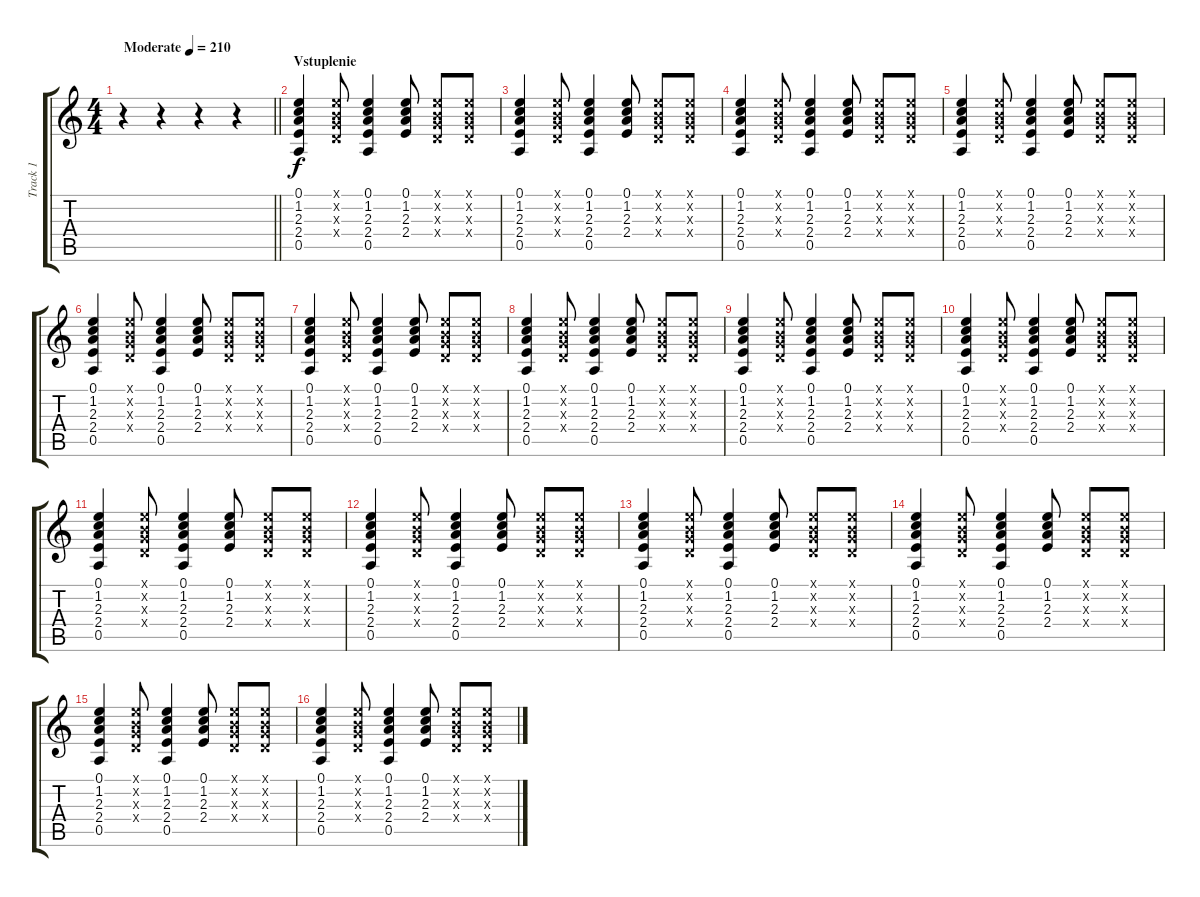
\track ("Track 1" "Track 1") {instrument acousticguitarsteel}
\staff {score tabs}
\tuning (E4 B3 G3 D3 A2 E2) {hide}
\ts (4 4)
\tempo (210 "Moderate")
\clef g2
\barLineRight lightlight
\ks c
r.4{dy f instrument acousticguitarsteel} r.4 r.4 r.4 |
\section ("" "Vstuplenie")
(0.1 1.2 2.3 2.4 0.5).4 (0.1{x} 0.2{x} 0.3{x} 0.4{x}).8 (0.1 1.2 2.3 2.4 0.5).4 (0.1 1.2 2.3 2.4).8 (0.1{x} 0.2{x} 0.3{x} 0.4{x}).8 (0.1{x} 0.2{x} 0.3{x} 0.4{x}).8 |
(0.1 1.2 2.3 2.4 0.5).4 (0.1{x} 0.2{x} 0.3{x} 0.4{x}).8 (0.1 1.2 2.3 2.4 0.5).4 (0.1 1.2 2.3 2.4).8 (0.1{x} 0.2{x} 0.3{x} 0.4{x}).8 (0.1{x} 0.2{x} 0.3{x} 0.4{x}).8 |
(0.1 1.2 2.3 2.4 0.5).4 (0.1{x} 0.2{x} 0.3{x} 0.4{x}).8 (0.1 1.2 2.3 2.4 0.5).4 (0.1 1.2 2.3 2.4).8 (0.1{x} 0.2{x} 0.3{x} 0.4{x}).8 (0.1{x} 0.2{x} 0.3{x} 0.4{x}).8 |
(0.1 1.2 2.3 2.4 0.5).4 (0.1{x} 0.2{x} 0.3{x} 0.4{x}).8 (0.1 1.2 2.3 2.4 0.5).4 (0.1 1.2 2.3 2.4).8 (0.1{x} 0.2{x} 0.3{x} 0.4{x}).8 (0.1{x} 0.2{x} 0.3{x} 0.4{x}).8 |
(0.1 1.2 2.3 2.4 0.5).4 (0.1{x} 0.2{x} 0.3{x} 0.4{x}).8 (0.1 1.2 2.3 2.4 0.5).4 (0.1 1.2 2.3 2.4).8 (0.1{x} 0.2{x} 0.3{x} 0.4{x}).8 (0.1{x} 0.2{x} 0.3{x} 0.4{x}).8 |
(0.1 1.2 2.3 2.4 0.5).4 (0.1{x} 0.2{x} 0.3{x} 0.4{x}).8 (0.1 1.2 2.3 2.4 0.5).4 (0.1 1.2 2.3 2.4).8 (0.1{x} 0.2{x} 0.3{x} 0.4{x}).8 (0.1{x} 0.2{x} 0.3{x} 0.4{x}).8 |
(0.1 1.2 2.3 2.4 0.5).4 (0.1{x} 0.2{x} 0.3{x} 0.4{x}).8 (0.1 1.2 2.3 2.4 0.5).4 (0.1 1.2 2.3 2.4).8 (0.1{x} 0.2{x} 0.3{x} 0.4{x}).8 (0.1{x} 0.2{x} 0.3{x} 0.4{x}).8 |
(0.1 1.2 2.3 2.4 0.5).4 (0.1{x} 0.2{x} 0.3{x} 0.4{x}).8 (0.1 1.2 2.3 2.4 0.5).4 (0.1 1.2 2.3 2.4).8 (0.1{x} 0.2{x} 0.3{x} 0.4{x}).8 (0.1{x} 0.2{x} 0.3{x} 0.4{x}).8 |
(0.1 1.2 2.3 2.4 0.5).4 (0.1{x} 0.2{x} 0.3{x} 0.4{x}).8 (0.1 1.2 2.3 2.4 0.5).4 (0.1 1.2 2.3 2.4).8 (0.1{x} 0.2{x} 0.3{x} 0.4{x}).8 (0.1{x} 0.2{x} 0.3{x} 0.4{x}).8 |
(0.1 1.2 2.3 2.4 0.5).4 (0.1{x} 0.2{x} 0.3{x} 0.4{x}).8 (0.1 1.2 2.3 2.4 0.5).4 (0.1 1.2 2.3 2.4).8 (0.1{x} 0.2{x} 0.3{x} 0.4{x}).8 (0.1{x} 0.2{x} 0.3{x} 0.4{x}).8 |
(0.1 1.2 2.3 2.4 0.5).4 (0.1{x} 0.2{x} 0.3{x} 0.4{x}).8 (0.1 1.2 2.3 2.4 0.5).4 (0.1 1.2 2.3 2.4).8 (0.1{x} 0.2{x} 0.3{x} 0.4{x}).8 (0.1{x} 0.2{x} 0.3{x} 0.4{x}).8 |
(0.1 1.2 2.3 2.4 0.5).4 (0.1{x} 0.2{x} 0.3{x} 0.4{x}).8 (0.1 1.2 2.3 2.4 0.5).4 (0.1 1.2 2.3 2.4).8 (0.1{x} 0.2{x} 0.3{x} 0.4{x}).8 (0.1{x} 0.2{x} 0.3{x} 0.4{x}).8 |
(0.1 1.2 2.3 2.4 0.5).4 (0.1{x} 0.2{x} 0.3{x} 0.4{x}).8 (0.1 1.2 2.3 2.4 0.5).4 (0.1 1.2 2.3 2.4).8 (0.1{x} 0.2{x} 0.3{x} 0.4{x}).8 (0.1{x} 0.2{x} 0.3{x} 0.4{x}).8 |
(0.1 1.2 2.3 2.4 0.5).4 (0.1{x} 0.2{x} 0.3{x} 0.4{x}).8 (0.1 1.2 2.3 2.4 0.5).4 (0.1 1.2 2.3 2.4).8 (0.1{x} 0.2{x} 0.3{x} 0.4{x}).8 (0.1{x} 0.2{x} 0.3{x} 0.4{x}).8 |
(0.1 1.2 2.3 2.4 0.5).4 (0.1{x} 0.2{x} 0.3{x} 0.4{x}).8 (0.1 1.2 2.3 2.4 0.5).4 (0.1 1.2 2.3 2.4).8 (0.1{x} 0.2{x} 0.3{x} 0.4{x}).8 (0.1{x} 0.2{x} 0.3{x} 0.4{x}).8
